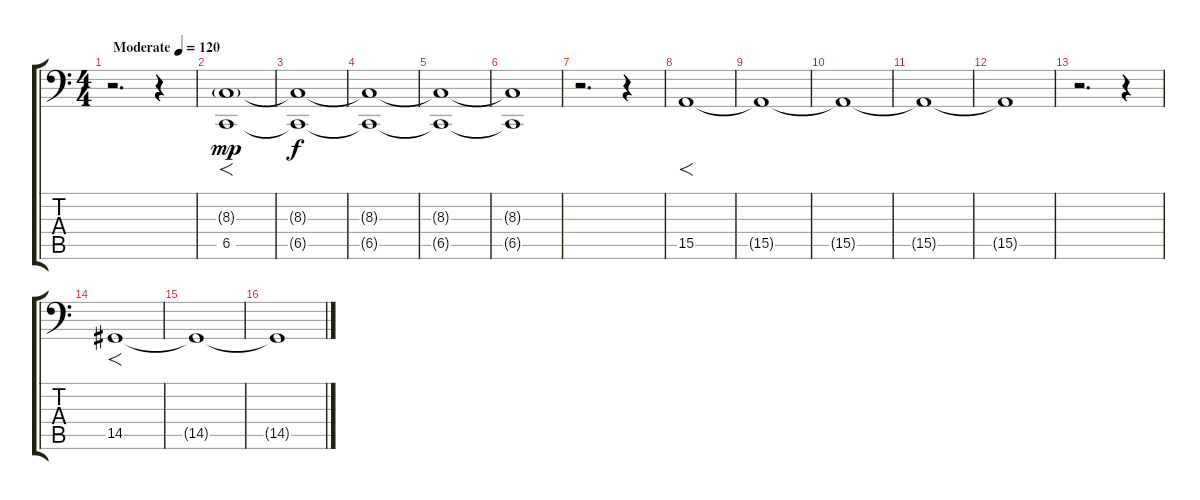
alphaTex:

\track "" {instrument choiraahs}
\staff {score tabs}
\tuning (Db3 Ab2 E2 B1 Gb1 Db1) {hide}
\ts (4 4)
\tempo (120 "Moderate")
\clef f4
\ks c
r.2{d dy mp instrument choiraahs} r.4{volume 6} |
(8.3{g} 6.5).1{f} |
(8.3{t} 6.5{t}).1{dy f} |
(8.3{t} 6.5{t}).1{volume 0} |
(8.3{t} 6.5{t}).1 |
(8.3{t} 6.5{t}).1 |
r.2{d} r.4{volume 6} |
15.5.1{f} |
15.5{t}.1 |
15.5{t}.1{volume 0} |
15.5{t}.1 |
15.5{t}.1 |
r.2{d} r.4{volume 6} |
14.5.1{f} |
14.5{t}.1 |
14.5{t}.1{volume 0}
